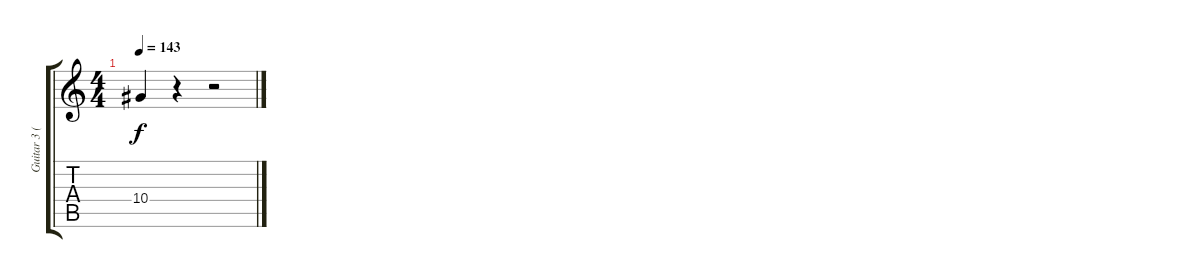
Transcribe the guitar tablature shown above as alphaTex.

\track ("Guitar 3 (Rhytm)" "Guitar 3 (") {instrument distortionguitar}
\staff {score tabs}
\tuning (C4 G3 Eb3 Bb2 F2 C2) {hide}
\ts (4 4)
\tempo 143
\clef g2
\ks c
10.4{t}.4{dy f} r.4 r.2
